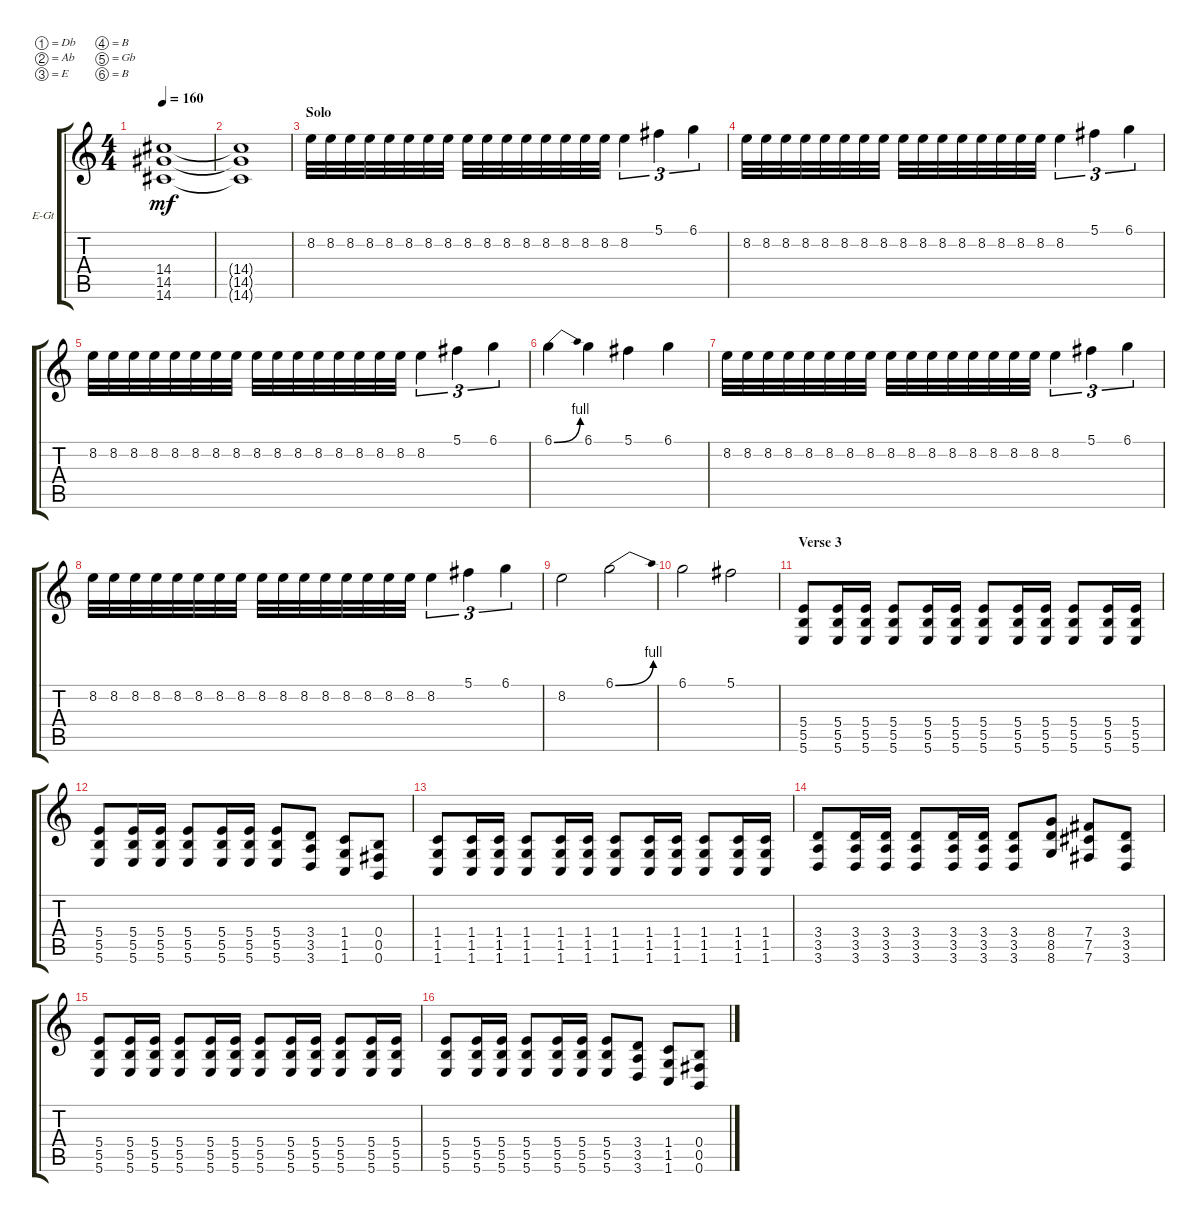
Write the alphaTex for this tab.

\defaultSystemsLayout 4
\bracketExtendMode groupsimilarinstruments
\firstSystemTrackNameOrientation horizontal
\otherSystemsTrackNameOrientation horizontal
\track ("Electric Guitar" "E-Gt") {instrument distortionguitar}
\staff {score tabs}
\tuning (Db4 Ab3 E3 B2 Gb2 B1)
\ts (4 4)
\tempo 160
\clef g2
\ks c
(14.6{t} 14.5{t} 14.4{t}).1{dy mf} |
(14.6{t} 14.5{t} 14.4{t}).1 |
\section ("" "Solo")
8.2.32 8.2.32 8.2.32 8.2.32 8.2.32 8.2.32 8.2.32 8.2.32 8.2.32 8.2.32 8.2.32 8.2.32 8.2.32 8.2.32 8.2.32 8.2.32 8.2.4{tu (3 2)} 5.1.4{tu (3 2)} 6.1.4{tu (3 2)} |
8.2.32 8.2.32 8.2.32 8.2.32 8.2.32 8.2.32 8.2.32 8.2.32 8.2.32 8.2.32 8.2.32 8.2.32 8.2.32 8.2.32 8.2.32 8.2.32 8.2.4{tu (3 2)} 5.1.4{tu (3 2)} 6.1.4{tu (3 2)} |
8.2.32 8.2.32 8.2.32 8.2.32 8.2.32 8.2.32 8.2.32 8.2.32 8.2.32 8.2.32 8.2.32 8.2.32 8.2.32 8.2.32 8.2.32 8.2.32 8.2.4{tu (3 2)} 5.1.4{tu (3 2)} 6.1.4{tu (3 2)} |
6.1{be (bend 0 0 15 4)}.4 6.1.4 5.1.4 6.1.4 |
8.2.32 8.2.32 8.2.32 8.2.32 8.2.32 8.2.32 8.2.32 8.2.32 8.2.32 8.2.32 8.2.32 8.2.32 8.2.32 8.2.32 8.2.32 8.2.32 8.2.4{tu (3 2)} 5.1.4{tu (3 2)} 6.1.4{tu (3 2)} |
8.2.32 8.2.32 8.2.32 8.2.32 8.2.32 8.2.32 8.2.32 8.2.32 8.2.32 8.2.32 8.2.32 8.2.32 8.2.32 8.2.32 8.2.32 8.2.32 8.2.4{tu (3 2)} 5.1.4{tu (3 2)} 6.1.4{tu (3 2)} |
8.2.2 6.1{be (bend 0 0 15 4)}.2 |
6.1.2 5.1.2 |
\section ("" "Verse 3")
(5.6 5.5 5.4).8 (5.4 5.5 5.6).16 (5.6 5.5 5.4).16 (5.4 5.5 5.6).8 (5.6 5.5 5.4).16 (5.4 5.5 5.6).16 (5.6 5.5 5.4).8 (5.4 5.5 5.6).16 (5.6 5.5 5.4).16 (5.4 5.5 5.6).8 (5.6 5.5 5.4).16 (5.4 5.5 5.6).16 |
(5.6 5.5 5.4).8 (5.4 5.5 5.6).16 (5.6 5.5 5.4).16 (5.4 5.5 5.6).8 (5.6 5.5 5.4).16 (5.4 5.5 5.6).16 (5.6 5.5 5.4).8 (3.4 3.5 3.6).8 (1.6 1.5 1.4).8 (0.4 0.5 0.6).8 |
(1.6 1.5 1.4).8 (1.4 1.5 1.6).16 (1.6 1.5 1.4).16 (1.4 1.5 1.6).8 (1.6 1.5 1.4).16 (1.4 1.5 1.6).16 (1.6 1.5 1.4).8 (1.4 1.5 1.6).16 (1.6 1.5 1.4).16 (1.4 1.5 1.6).8 (1.6 1.5 1.4).16 (1.4 1.5 1.6).16 |
(3.6 3.5 3.4).8 (3.4 3.5 3.6).16 (3.6 3.5 3.4).16 (3.4 3.5 3.6).8 (3.6 3.5 3.4).16 (3.4 3.5 3.6).16 (3.6 3.5 3.4).8 (8.4 8.5 8.6).8 (7.4 7.5 7.6).8 (3.6 3.5 3.4).8 |
(5.6 5.5 5.4).8 (5.4 5.5 5.6).16 (5.6 5.5 5.4).16 (5.4 5.5 5.6).8 (5.6 5.5 5.4).16 (5.4 5.5 5.6).16 (5.6 5.5 5.4).8 (5.4 5.5 5.6).16 (5.6 5.5 5.4).16 (5.4 5.5 5.6).8 (5.6 5.5 5.4).16 (5.4 5.5 5.6).16 |
(5.6 5.5 5.4).8 (5.4 5.5 5.6).16 (5.6 5.5 5.4).16 (5.4 5.5 5.6).8 (5.6 5.5 5.4).16 (5.4 5.5 5.6).16 (5.6 5.5 5.4).8 (3.4 3.5 3.6).8 (1.6 1.5 1.4).8 (0.4 0.5 0.6).8
